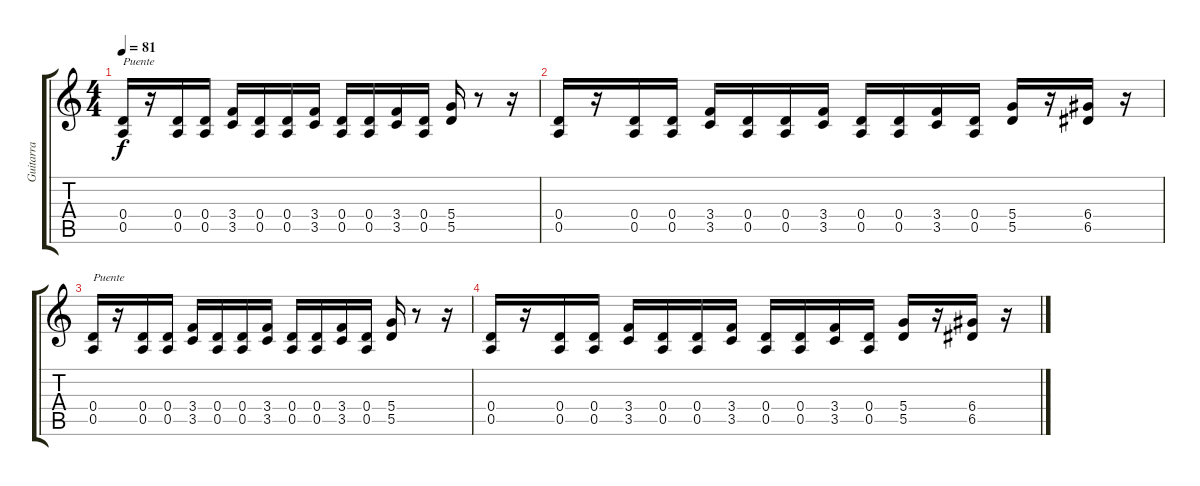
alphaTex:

\track ("Guitarra" "Guitarra") {instrument overdrivenguitar}
\staff {score tabs}
\tuning (E4 B3 G3 D3 A2 E2) {hide}
\ts (4 4)
\tempo 81
\clef g2
\ks c
(0.4 0.5).16{txt "Puente" dy f} r.16 (0.4 0.5).16 (0.4 0.5).16 (3.4 3.5).16 (0.4 0.5).16 (0.4 0.5).16 (3.4 3.5).16 (0.4 0.5).16 (0.4 0.5).16 (3.4 3.5).16 (0.4 0.5).16 (5.4 5.5).16 r.8 r.16 |
(0.4 0.5).16 r.16 (0.4 0.5).16 (0.4 0.5).16 (3.4 3.5).16 (0.4 0.5).16 (0.4 0.5).16 (3.4 3.5).16 (0.4 0.5).16 (0.4 0.5).16 (3.4 3.5).16 (0.4 0.5).16 (5.4 5.5).16 r.16 (6.4 6.5).16 r.16 |
(0.4 0.5).16{txt "Puente"} r.16 (0.4 0.5).16 (0.4 0.5).16 (3.4 3.5).16 (0.4 0.5).16 (0.4 0.5).16 (3.4 3.5).16 (0.4 0.5).16 (0.4 0.5).16 (3.4 3.5).16 (0.4 0.5).16 (5.4 5.5).16 r.8 r.16 |
(0.4 0.5).16 r.16 (0.4 0.5).16 (0.4 0.5).16 (3.4 3.5).16 (0.4 0.5).16 (0.4 0.5).16 (3.4 3.5).16 (0.4 0.5).16 (0.4 0.5).16 (3.4 3.5).16 (0.4 0.5).16 (5.4 5.5).16 r.16 (6.4 6.5).16 r.16
